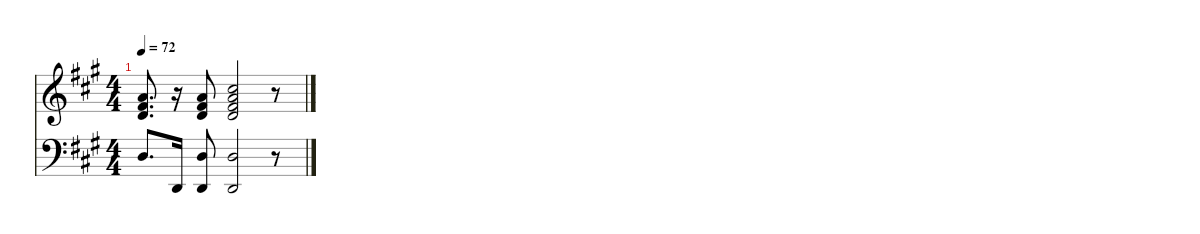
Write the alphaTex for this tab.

\hideDynamics
\bracketExtendMode nobrackets
\singleTrackTrackNamePolicy hidden
\multiTrackTrackNamePolicy hidden
\otherSystemsTrackNameOrientation horizontal
\track ("Acoustic Piano" "A-Piano") {defaultSystemsLayout 4 instrument acousticgrandpiano}
\staff {score}
\tuning (E4 B3 G3 D3 A2 E2)
\ts (4 4)
\tempo 72
\clef g2
\ks a
(7.3{acc forcenatural} 7.2{acc #} 5.1{acc forcenatural}).8{d dy mf beam Up} r.16{beam Up} (12.4{acc forcenatural} 11.3{acc #} 10.2{acc forcenatural}).8{beam Up} (12.4{acc forcenatural} 11.3{acc #} 10.2{acc forcenatural} 9.1{acc #}).2{beam Up} r.8{beam Up} |
\staff {score}
\tuning (E4 B3 G3 D3 A2 E2)
\clef f4
\ottava regular
\simile none
\ks a
0.4{acc forcenatural}.8{d dy mf beam Up} -2.6{acc forcenatural}.16{beam Up} (-2.6{acc forcenatural} 0.4{acc forcenatural}).8{beam Up} (-2.6{acc forcenatural} 0.4{acc forcenatural}).2{beam Up} r.8{beam Up} |
